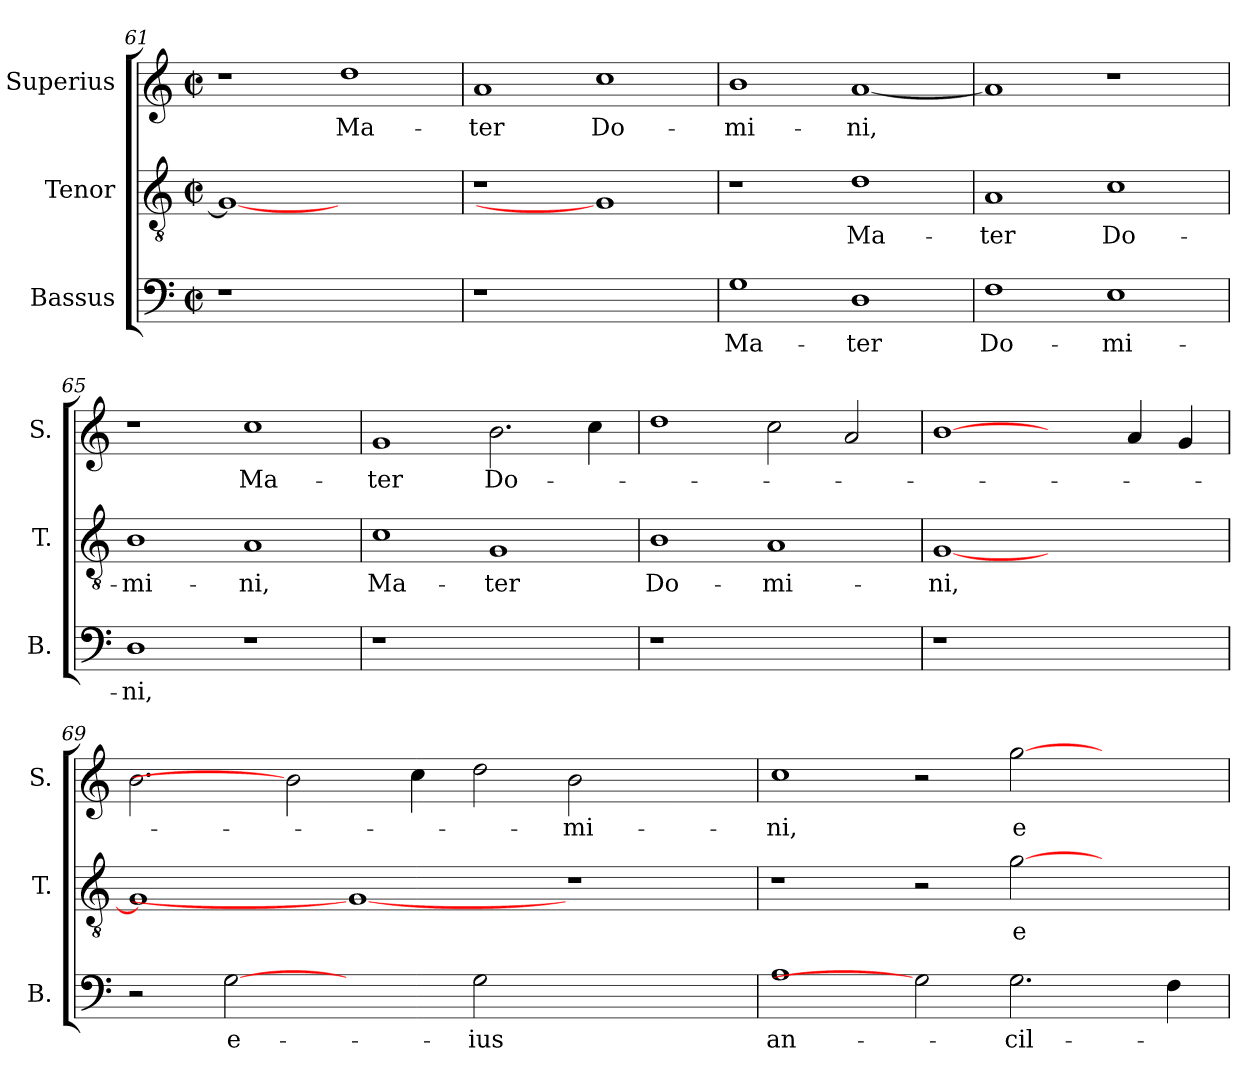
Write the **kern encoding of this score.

**kern	**text	**kern	**text	**kern	**text
*part3	*part3	*part2	*part2	*part1	*part1
*staff3	*staff3	*staff2	*staff2	*staff1	*staff1
*I"Bassus	*	*I"Tenor	*	*I"Superius	*
*I'B.	*	*I'T.	*	*I'S.	*
*clefF4	*	*clefGv2	*	*clefG2	*
*	*	*ITrd7c12	*	*	*
*k[]	*	*k[]	*	*k[]	*
*M2/2	*	*M2/2	*	*M2/2	*
*met(c|)	*	*met(c|)	*	*met(c|)	*
=61	=61	=61	=61	=61	=61
!LO:N:vis=1	!	!	!	!	!
1r	.	1GGi_<	.	1r	.
!	!	!	!	!	!LO:LY:b:color=#000000
1ryy	.	1ryy	.	1ddi	Ma-
=62	=62	=62	=62	=62	=62
!LO:N:vis=1	!	!LO:N:vis=1	!	!	!
!	!	!	!	!	!LO:LY:b:color=#000000
1r	.	1r	.	1ai	-ter
!	!	!	!	!	!LO:LY:b:color=#000000
1ryy	.	1GGi]	.	1cci	Do-
=63	=63	=63	=63	=63	=63
!	!LO:LY:b:color=#000000	!	!	!	!
!	!	!	!	!	!LO:LY:b:color=#000000
1Gi	Ma-	1r	.	1bi	-mi-
!	!LO:LY:b:color=#000000	!	!	!	!
!	!	!	!LO:LY:b:color=#000000	!	!
!	!	!	!	!	!LO:LY:b:color=#000000
1Di	-ter	1Di	Ma-	[<1ai	-ni,
=64	=64	=64	=64	=64	=64
!	!LO:LY:b:color=#000000	!	!	!	!
!	!	!	!LO:LY:b:color=#000000	!	!
1Fi	Do-	1AAi	-ter	1ai]	.
!	!LO:LY:b:color=#000000	!	!	!	!
!	!	!	!LO:LY:b:color=#000000	!	!
1Ei	-mi-	1Ci	Do-	1r	.
!!LO:LB:g=z
=65	=65	=65	=65	=65	=65
!	!LO:LY:b:color=#000000	!	!	!	!
!	!	!	!LO:LY:b:color=#000000	!	!
1Di	-ni,	1BBi	-mi-	1r	.
!	!	!	!LO:LY:b:color=#000000	!	!
!	!	!	!	!	!LO:LY:b:color=#000000
1r	.	1AAi	-ni,	1cci	Ma-
=66	=66	=66	=66	=66	=66
!LO:N:vis=1	!	!	!	!	!
!	!	!	!LO:LY:b:color=#000000	!	!
!	!	!	!	!	!LO:LY:b:color=#000000
1r	.	1Ci	Ma-	1gi	-ter
!	!	!	!LO:LY:b:color=#000000	!	!
!	!	!	!	!	!LO:LY:b:color=#000000
1ryy	.	1GGi	-ter	2.bi\	Do-
.	.	.	.	4cci\	.
=67	=67	=67	=67	=67	=67
!LO:N:vis=1	!	!	!	!	!
!	!	!	!LO:LY:b:color=#000000	!	!
1r	.	1BBi	Do-	1ddi	.
!	!	!	!LO:LY:b:color=#000000	!	!
1ryy	.	1AAi	-mi-	2cci\	.
.	.	.	.	2ai/	.
=68	=68	=68	=68	=68	=68
!LO:N:vis=1	!	!	!	!	!
!	!	!	!LO:LY:b:color=#000000	!	!
1r	.	[<1GGi	-ni,	[1bi	.
1ryy	.	1ryy	.	2ryy	.
.	.	.	.	4ai/	.
.	.	.	.	4gi/	.
=69	=69	=69	=69	=69	=69
2r	.	1GGi]	.	2.bi\	.
!	!LO:LY:b:color=#000000	!	!	!	!
[2Gi	e-	.	.	.	.
.	.	.	.	2bi]	.
2ryy	.	1GGi_	.	.	.
.	.	.	.	4cci\	.
!	!LO:LY:b:color=#000000	!	!	!	!
2Gi\	-ius	.	.	2ddi\	.
!	!	!	!	!	!LO:LY:b:color=#000000
1ryy	.	1r	.	2bi\	-mi-
.	.	.	.	2ryy	.
=70	=70	=70	=70	=70	=70
!	!LO:LY:b:color=#000000	!	!	!	!
!	!	!	!	!	!LO:LY:b:color=#000000
1Ai	an-	1r	.	1cci	-ni,
2Gi]	.	2r	.	2r	.
!	!LO:LY:b:color=#000000	!	!	!	!
!	!	!	!LO:LY:b:color=#000000	!	!
!	!	!	!	!	!LO:LY:b:color=#000000
2.Gi\	-cil-	[>2Gi\	e-	[>2ggi\	e-
.	.	2ryy	.	2ryy	.
4Fi\	.	.	.	.	.
=	=	=	=	=	=
*-	*-	*-	*-	*-	*-
